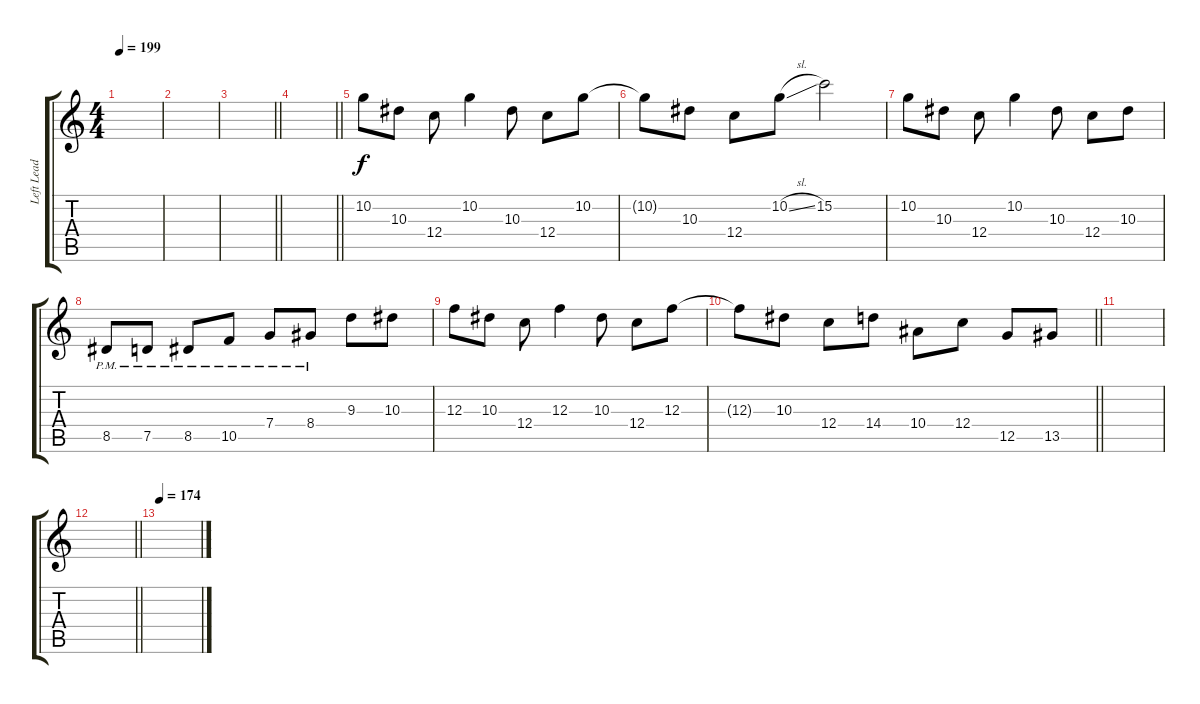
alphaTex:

\track ("Left Lead 2" "Left Lead ") {instrument distortionguitar}
\staff {score tabs}
\tuning (D4 A3 F3 C3 G2 C2) {hide}
\ts (4 4)
\tempo 199
\clef g2
\ks c
|
|
\barLineRight lightlight
|
\barLineRight lightlight
|
\section ("" "")
10.2.8 10.3.8 12.4.8 10.2.4 10.3.8 12.4.8 10.2.8 |
10.2{t}.8 10.3.8 12.4.8 10.2{sl}.8 15.2.2 |
10.2.8 10.3.8 12.4.8 10.2.4 10.3.8 12.4.8 10.3.8 |
8.5{pm}.8 7.5{pm}.8 8.5{pm}.8 10.5{pm}.8 7.4{pm}.8 8.4{pm}.8 9.3.8 10.3.8 |
12.3.8 10.3.8 12.4.8 12.3.4 10.3.8 12.4.8 12.3.8 |
\barLineRight lightlight
12.3{t}.8 10.3.8 12.4.8 14.4.8 10.4.8 12.4.8 12.5.8 13.5.8 |
\section ("" "")
|
\barLineRight lightlight
|
\section ("" "")
\tempo 174
